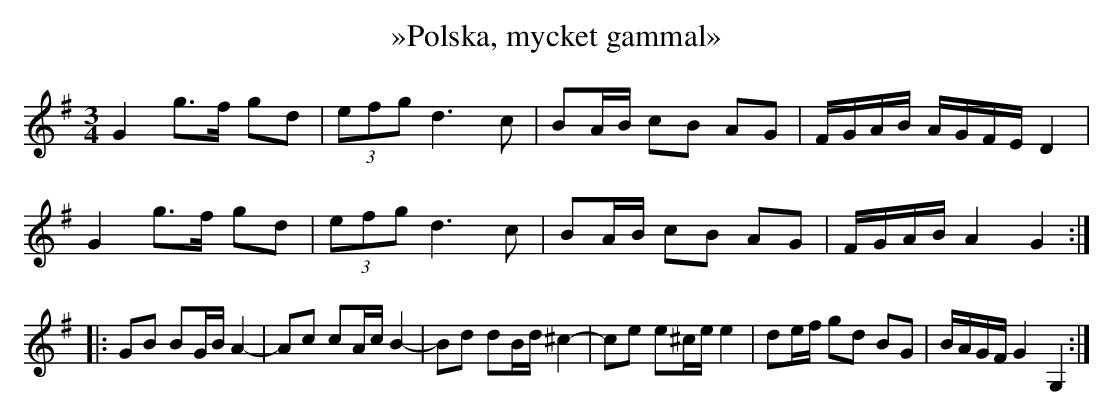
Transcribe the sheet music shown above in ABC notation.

X:1
T:»Polska, mycket gammal»
M:3/4
L:1/16
K:G
G4 g3f g2d2|(3e2f2g2 d6 c2|B2AB c2B2 A2G2|FGAB AGFE D4|G4 g3f g2d2|(3e2f2g2 d6 c2|B2AB c2B2 A2G2|FGAB A4 G4::G2B2 B2GB A4-|A2c2 c2Ac B4-|B2d2 d2Bd ^c4-|c2e2 e2^ce e4|d2ef g2d2 B2G2|BAGF G4 G,4:|
